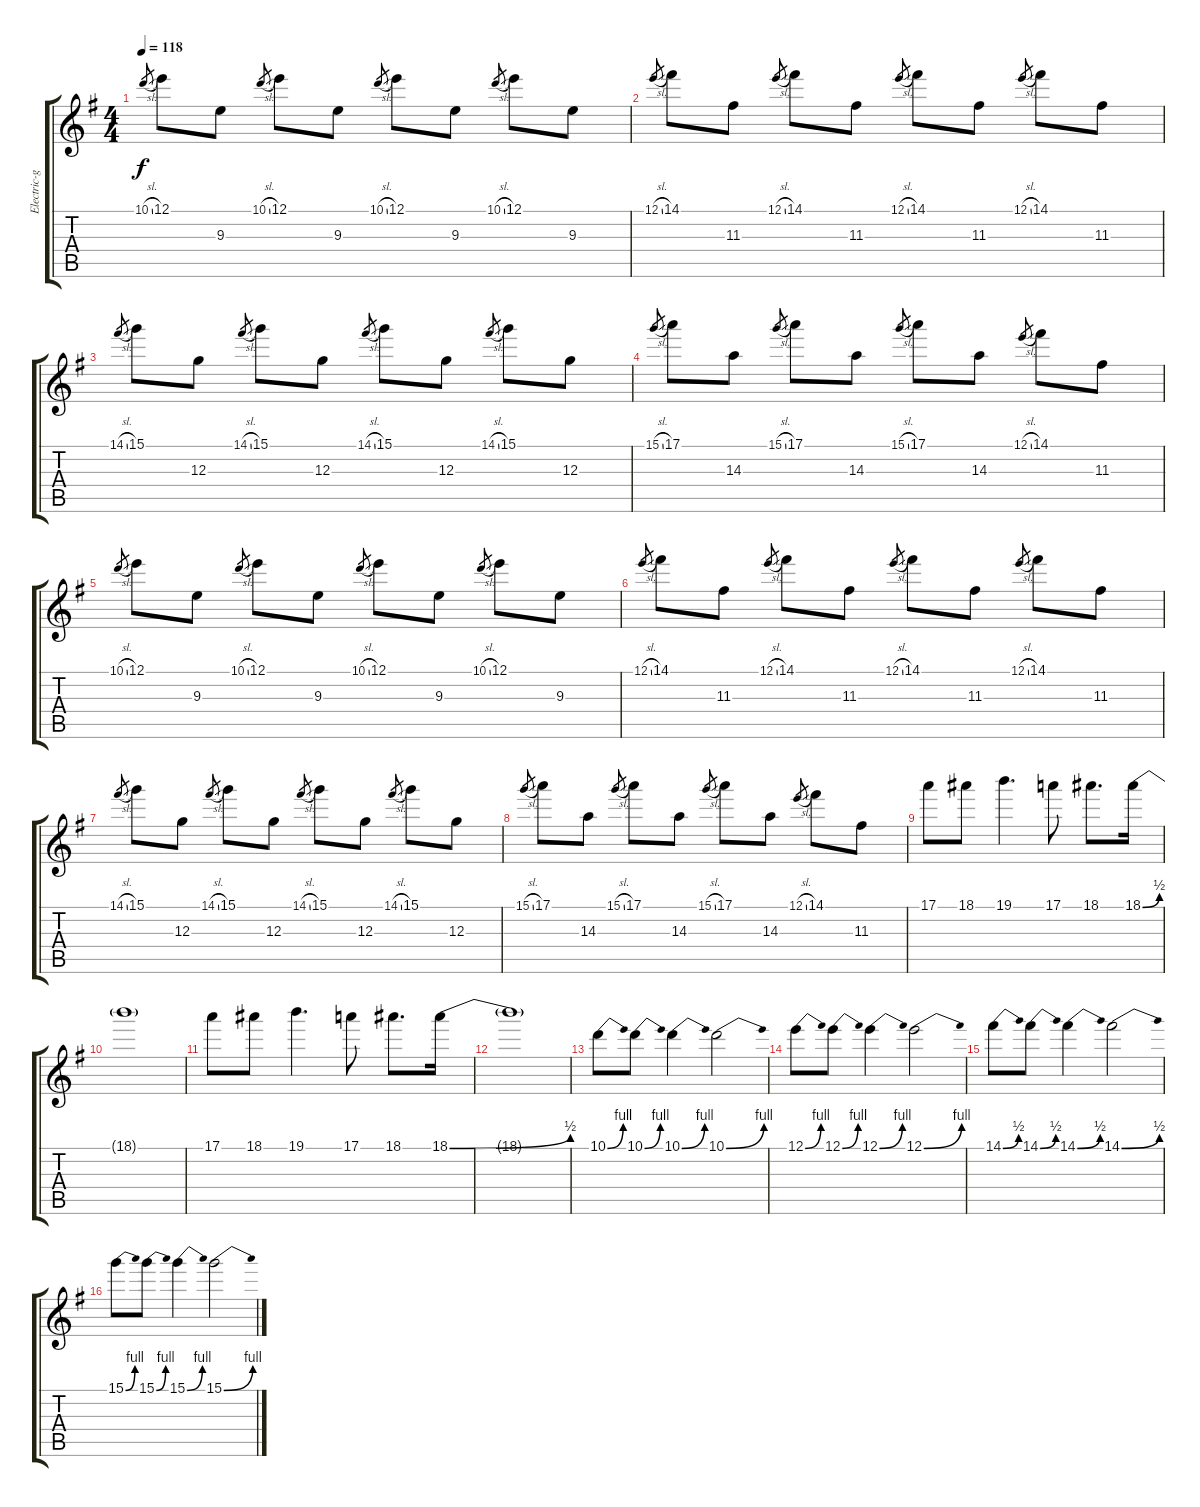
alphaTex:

\track ("Electric-guitar" "Electric-g") {instrument distortionguitar}
\staff {score tabs}
\tuning (E4 B3 G3 D3 A2 E2) {hide}
\ts (4 4)
\tempo 118
\clef g2
\ks eminor
10.1{sl}.8{gr dy f} 12.1.8 9.3.8 10.1{sl}.8{gr} 12.1.8 9.3.8 10.1{sl}.8{gr} 12.1.8 9.3.8 10.1{sl}.8{gr} 12.1.8 9.3.8 |
12.1{sl}.8{gr} 14.1.8 11.3.8 12.1{sl}.8{gr} 14.1.8 11.3.8 12.1{sl}.8{gr} 14.1.8 11.3.8 12.1{sl}.8{gr} 14.1.8 11.3.8 |
14.1{sl}.8{gr} 15.1.8 12.3.8 14.1{sl}.8{gr} 15.1.8 12.3.8 14.1{sl}.8{gr} 15.1.8 12.3.8 14.1{sl}.8{gr} 15.1.8 12.3.8 |
15.1{sl}.8{gr} 17.1.8 14.3.8 15.1{sl}.8{gr} 17.1.8 14.3.8 15.1{sl}.8{gr} 17.1.8 14.3.8 12.1{sl}.8{gr} 14.1.8 11.3.8 |
10.1{sl}.8{gr} 12.1.8 9.3.8 10.1{sl}.8{gr} 12.1.8 9.3.8 10.1{sl}.8{gr} 12.1.8 9.3.8 10.1{sl}.8{gr} 12.1.8 9.3.8 |
12.1{sl}.8{gr} 14.1.8 11.3.8 12.1{sl}.8{gr} 14.1.8 11.3.8 12.1{sl}.8{gr} 14.1.8 11.3.8 12.1{sl}.8{gr} 14.1.8 11.3.8 |
14.1{sl}.8{gr} 15.1.8 12.3.8 14.1{sl}.8{gr} 15.1.8 12.3.8 14.1{sl}.8{gr} 15.1.8 12.3.8 14.1{sl}.8{gr} 15.1.8 12.3.8 |
15.1{sl}.8{gr} 17.1.8 14.3.8 15.1{sl}.8{gr} 17.1.8 14.3.8 15.1{sl}.8{gr} 17.1.8 14.3.8 12.1{sl}.8{gr} 14.1.8 11.3.8 |
17.1.8 18.1.8 19.1.4{d} 17.1.8 18.1.8{d} 18.1{be (bend 0 0 60 2)}.16 |
18.1{t}.1 |
17.1.8 18.1.8 19.1.4{d} 17.1.8 18.1.8{d} 18.1{be (bend 0 0 60 2)}.16 |
18.1{t}.1 |
10.1{be (bend 0 0 60 4)}.8 10.1{be (bend 0 0 60 4)}.8 10.1{be (bend 0 0 60 4)}.4 10.1{be (bend 0 0 60 4)}.2 |
12.1{be (bend 0 0 60 4)}.8 12.1{be (bend 0 0 60 4)}.8 12.1{be (bend 0 0 60 4)}.4 12.1{be (bend 0 0 60 4)}.2 |
14.1{be (bend 0 0 60 2)}.8 14.1{be (bend 0 0 60 2)}.8 14.1{be (bend 0 0 60 2)}.4 14.1{be (bend 0 0 60 2)}.2 |
15.1{be (bend 0 0 60 4)}.8 15.1{be (bend 0 0 60 4)}.8 15.1{be (bend 0 0 60 4)}.4 15.1{be (bend 0 0 60 4)}.2
